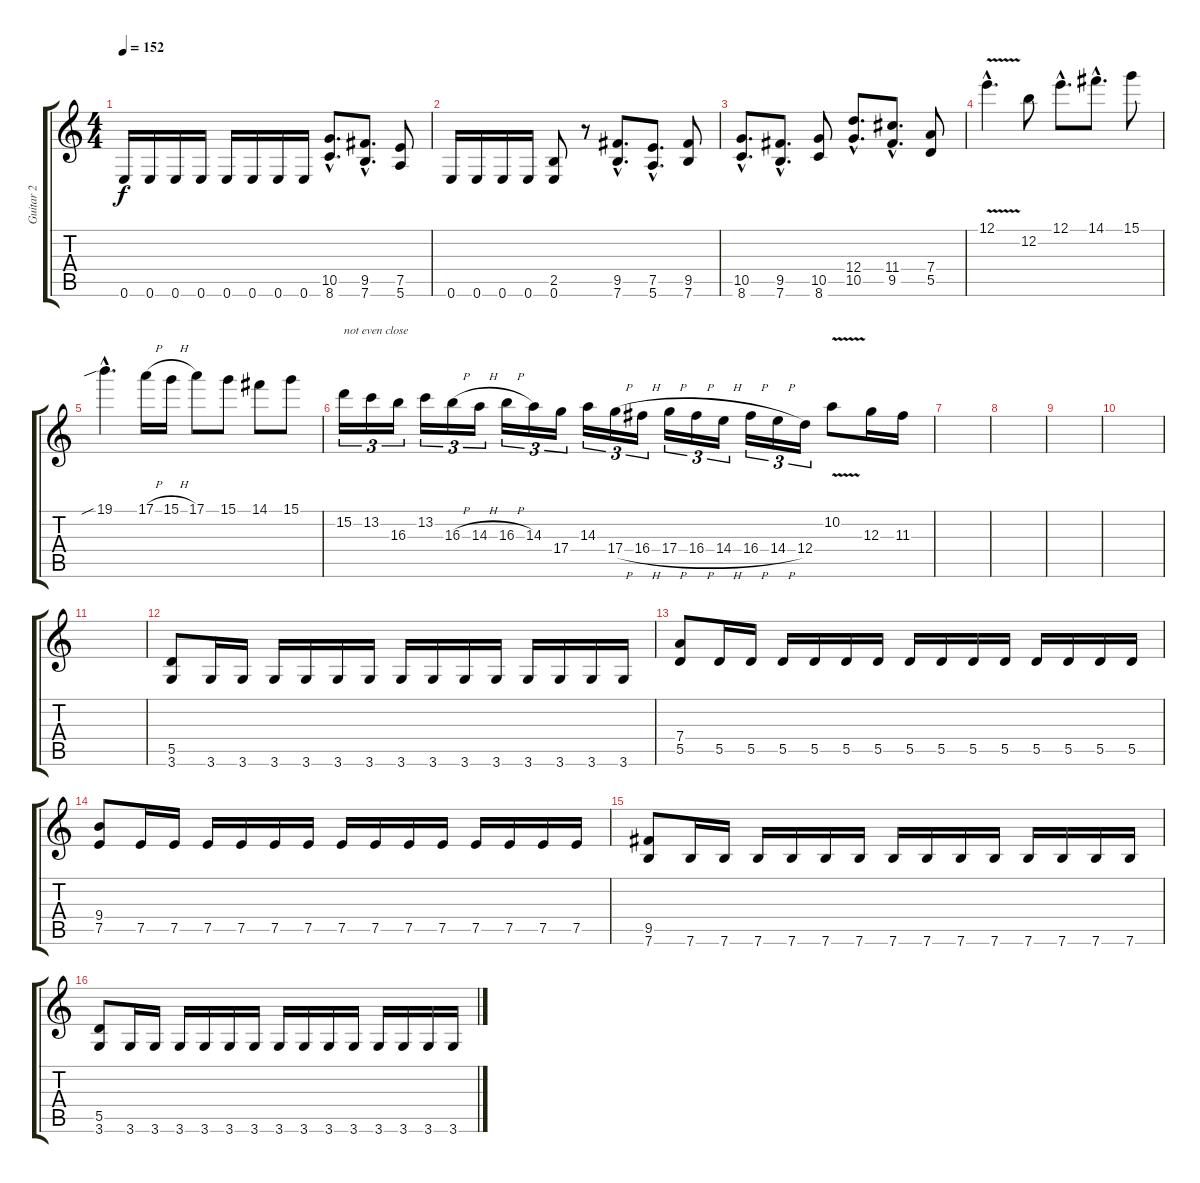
\track ("Guitar 2" "Guitar 2") {instrument distortionguitar}
\staff {score tabs}
\tuning (E4 B3 G3 D3 A2 E2) {hide}
\ts (4 4)
\tempo 152
\clef g2
\ks c
0.6.16{dy f} 0.6.16 0.6.16 0.6.16 0.6.16 0.6.16 0.6.16 0.6.16 (10.5{hac} 8.6{hac}).8{d} (9.5{hac} 7.6{hac}).8{d} (7.5 5.6).8 |
0.6.16 0.6.16 0.6.16 0.6.16 (2.5 0.6).8 r.8 (9.5{hac} 7.6{hac}).8{d} (7.5{hac} 5.6{hac}).8{d} (9.5 7.6).8 |
(10.5{hac} 8.6{hac}).8{d} (9.5{hac} 7.6{hac}).8{d} (10.5 8.6).8 (12.4{hac} 10.5{hac}).8{d} (11.4{hac} 9.5{hac}).8{d} (7.4 5.5).8 |
12.1{v hac}.4{d} 12.2.8 12.1{hac}.8{d} 14.1{hac}.8{d} 15.1.8 |
19.1{sib hac}.4{d} 17.1{h}.16 15.1{h}.16 17.1.8 15.1.8 14.1.8 15.1.8 |
15.2.16{tu (3 2) txt "not even close"} 13.2.16{tu (3 2)} 16.3.16{tu (3 2)} 13.2.16{tu (3 2)} 16.3{h}.16{tu (3 2)} 14.3{h}.16{tu (3 2)} 16.3{h}.16{tu (3 2)} 14.3.16{tu (3 2)} 17.4.16{tu (3 2)} 14.3.16{tu (3 2)} 17.4{h}.16{tu (3 2)} 16.4{h}.16{tu (3 2)} 17.4{h}.16{tu (3 2)} 16.4{h}.16{tu (3 2)} 14.4{h}.16{tu (3 2)} 16.4{h}.16{tu (3 2)} 14.4{h}.16{tu (3 2)} 12.4.16{tu (3 2)} 10.2{v}.8 12.3.16 11.3.16 |
|
|
|
|
|
(5.5 3.6).8 3.6.16 3.6.16 3.6.16 3.6.16 3.6.16 3.6.16 3.6.16 3.6.16 3.6.16 3.6.16 3.6.16 3.6.16 3.6.16 3.6.16 |
(7.4 5.5).8 5.5.16 5.5.16 5.5.16 5.5.16 5.5.16 5.5.16 5.5.16 5.5.16 5.5.16 5.5.16 5.5.16 5.5.16 5.5.16 5.5.16 |
(9.4 7.5).8 7.5.16 7.5.16 7.5.16 7.5.16 7.5.16 7.5.16 7.5.16 7.5.16 7.5.16 7.5.16 7.5.16 7.5.16 7.5.16 7.5.16 |
(9.5 7.6).8 7.6.16 7.6.16 7.6.16 7.6.16 7.6.16 7.6.16 7.6.16 7.6.16 7.6.16 7.6.16 7.6.16 7.6.16 7.6.16 7.6.16 |
(5.5 3.6).8 3.6.16 3.6.16 3.6.16 3.6.16 3.6.16 3.6.16 3.6.16 3.6.16 3.6.16 3.6.16 3.6.16 3.6.16 3.6.16 3.6.16
